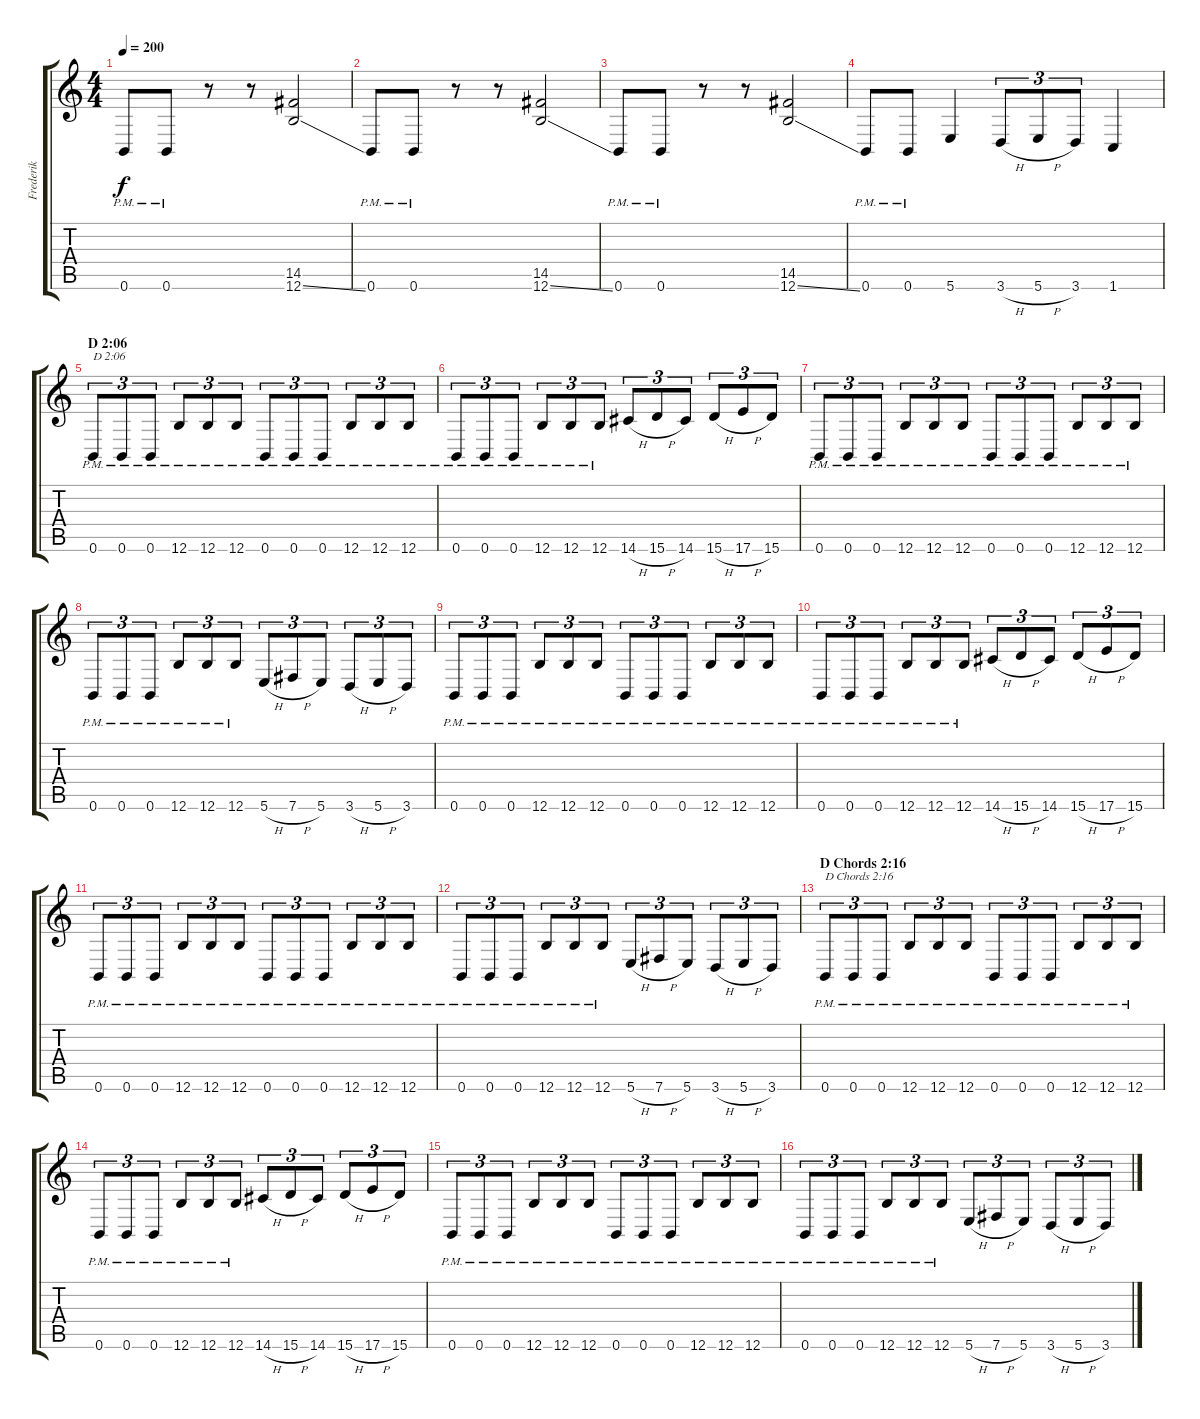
\track ("Frederik" "Frederik") {instrument distortionguitar}
\staff {score tabs}
\tuning (B3 Gb3 D3 A2 E2 B1) {hide}
\ts (4 4)
\tempo 200
\clef g2
\ks c
0.6{pm}.8{dy f} 0.6{pm}.8 r.8 r.8 (14.5 12.6{ss}).2 |
0.6{pm}.8 0.6{pm}.8 r.8 r.8 (14.5 12.6{ss}).2 |
0.6{pm}.8 0.6{pm}.8 r.8 r.8 (14.5 12.6{ss}).2 |
0.6{pm}.8 0.6{pm}.8 5.6.4 3.6{h}.8{tu (3 2)} 5.6{h}.8{tu (3 2)} 3.6.8{tu (3 2)} 1.6.4 |
\section ("" "D 2:06")
0.6{pm}.8{tu (3 2) txt "D 2:06"} 0.6{pm}.8{tu (3 2)} 0.6{pm}.8{tu (3 2)} 12.6{pm}.8{tu (3 2)} 12.6{pm}.8{tu (3 2)} 12.6{pm}.8{tu (3 2)} 0.6{pm}.8{tu (3 2)} 0.6{pm}.8{tu (3 2)} 0.6{pm}.8{tu (3 2)} 12.6{pm}.8{tu (3 2)} 12.6{pm}.8{tu (3 2)} 12.6{pm}.8{tu (3 2)} |
0.6{pm}.8{tu (3 2)} 0.6{pm}.8{tu (3 2)} 0.6{pm}.8{tu (3 2)} 12.6{pm}.8{tu (3 2)} 12.6{pm}.8{tu (3 2)} 12.6{pm}.8{tu (3 2)} 14.6{h}.8{tu (3 2)} 15.6{h}.8{tu (3 2)} 14.6.8{tu (3 2)} 15.6{h}.8{tu (3 2)} 17.6{h}.8{tu (3 2)} 15.6.8{tu (3 2)} |
0.6{pm}.8{tu (3 2)} 0.6{pm}.8{tu (3 2)} 0.6{pm}.8{tu (3 2)} 12.6{pm}.8{tu (3 2)} 12.6{pm}.8{tu (3 2)} 12.6{pm}.8{tu (3 2)} 0.6{pm}.8{tu (3 2)} 0.6{pm}.8{tu (3 2)} 0.6{pm}.8{tu (3 2)} 12.6{pm}.8{tu (3 2)} 12.6{pm}.8{tu (3 2)} 12.6{pm}.8{tu (3 2)} |
0.6{pm}.8{tu (3 2)} 0.6{pm}.8{tu (3 2)} 0.6{pm}.8{tu (3 2)} 12.6{pm}.8{tu (3 2)} 12.6{pm}.8{tu (3 2)} 12.6{pm}.8{tu (3 2)} 5.6{h}.8{tu (3 2)} 7.6{h}.8{tu (3 2)} 5.6.8{tu (3 2)} 3.6{h}.8{tu (3 2)} 5.6{h}.8{tu (3 2)} 3.6.8{tu (3 2)} |
0.6{pm}.8{tu (3 2)} 0.6{pm}.8{tu (3 2)} 0.6{pm}.8{tu (3 2)} 12.6{pm}.8{tu (3 2)} 12.6{pm}.8{tu (3 2)} 12.6{pm}.8{tu (3 2)} 0.6{pm}.8{tu (3 2)} 0.6{pm}.8{tu (3 2)} 0.6{pm}.8{tu (3 2)} 12.6{pm}.8{tu (3 2)} 12.6{pm}.8{tu (3 2)} 12.6{pm}.8{tu (3 2)} |
0.6{pm}.8{tu (3 2)} 0.6{pm}.8{tu (3 2)} 0.6{pm}.8{tu (3 2)} 12.6{pm}.8{tu (3 2)} 12.6{pm}.8{tu (3 2)} 12.6{pm}.8{tu (3 2)} 14.6{h}.8{tu (3 2)} 15.6{h}.8{tu (3 2)} 14.6.8{tu (3 2)} 15.6{h}.8{tu (3 2)} 17.6{h}.8{tu (3 2)} 15.6.8{tu (3 2)} |
0.6{pm}.8{tu (3 2)} 0.6{pm}.8{tu (3 2)} 0.6{pm}.8{tu (3 2)} 12.6{pm}.8{tu (3 2)} 12.6{pm}.8{tu (3 2)} 12.6{pm}.8{tu (3 2)} 0.6{pm}.8{tu (3 2)} 0.6{pm}.8{tu (3 2)} 0.6{pm}.8{tu (3 2)} 12.6{pm}.8{tu (3 2)} 12.6{pm}.8{tu (3 2)} 12.6{pm}.8{tu (3 2)} |
0.6{pm}.8{tu (3 2)} 0.6{pm}.8{tu (3 2)} 0.6{pm}.8{tu (3 2)} 12.6{pm}.8{tu (3 2)} 12.6{pm}.8{tu (3 2)} 12.6{pm}.8{tu (3 2)} 5.6{h}.8{tu (3 2)} 7.6{h}.8{tu (3 2)} 5.6.8{tu (3 2)} 3.6{h}.8{tu (3 2)} 5.6{h}.8{tu (3 2)} 3.6.8{tu (3 2)} |
\section ("" "D Chords 2:16")
0.6{pm}.8{tu (3 2) txt "D Chords 2:16"} 0.6{pm}.8{tu (3 2)} 0.6{pm}.8{tu (3 2)} 12.6{pm}.8{tu (3 2)} 12.6{pm}.8{tu (3 2)} 12.6{pm}.8{tu (3 2)} 0.6{pm}.8{tu (3 2)} 0.6{pm}.8{tu (3 2)} 0.6{pm}.8{tu (3 2)} 12.6{pm}.8{tu (3 2)} 12.6{pm}.8{tu (3 2)} 12.6{pm}.8{tu (3 2)} |
0.6{pm}.8{tu (3 2)} 0.6{pm}.8{tu (3 2)} 0.6{pm}.8{tu (3 2)} 12.6{pm}.8{tu (3 2)} 12.6{pm}.8{tu (3 2)} 12.6{pm}.8{tu (3 2)} 14.6{h}.8{tu (3 2)} 15.6{h}.8{tu (3 2)} 14.6.8{tu (3 2)} 15.6{h}.8{tu (3 2)} 17.6{h}.8{tu (3 2)} 15.6.8{tu (3 2)} |
0.6{pm}.8{tu (3 2)} 0.6{pm}.8{tu (3 2)} 0.6{pm}.8{tu (3 2)} 12.6{pm}.8{tu (3 2)} 12.6{pm}.8{tu (3 2)} 12.6{pm}.8{tu (3 2)} 0.6{pm}.8{tu (3 2)} 0.6{pm}.8{tu (3 2)} 0.6{pm}.8{tu (3 2)} 12.6{pm}.8{tu (3 2)} 12.6{pm}.8{tu (3 2)} 12.6{pm}.8{tu (3 2)} |
0.6{pm}.8{tu (3 2)} 0.6{pm}.8{tu (3 2)} 0.6{pm}.8{tu (3 2)} 12.6{pm}.8{tu (3 2)} 12.6{pm}.8{tu (3 2)} 12.6{pm}.8{tu (3 2)} 5.6{h}.8{tu (3 2)} 7.6{h}.8{tu (3 2)} 5.6.8{tu (3 2)} 3.6{h}.8{tu (3 2)} 5.6{h}.8{tu (3 2)} 3.6.8{tu (3 2)}
